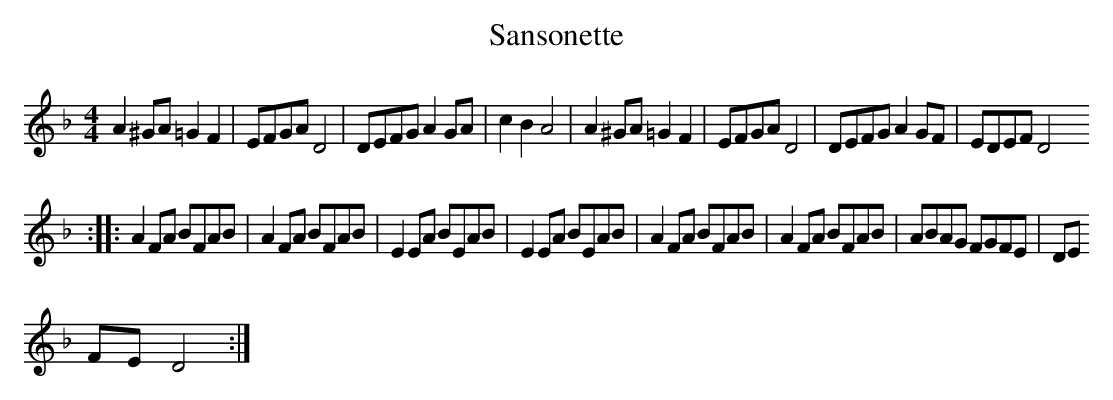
X:1
T:Sansonette
M:4/4
L:1/8
K:Dm
A2^GA=G2F2|EFGA D4|DEFG A2GA|c2B2A4|A2^GA=G2F2|EFGA D4|DEFG A2GF|EDEF D4
:|:
A2FA BFAB|A2FA BFAB|E2EA BEAB|E2EA BEAB|A2FA BFAB|A2FA BFAB|ABAG FGFE|DE
FE D4:|
